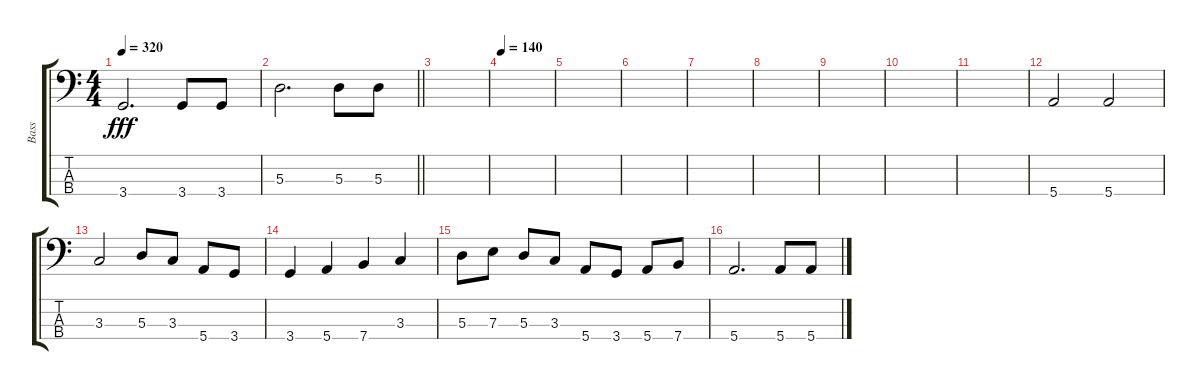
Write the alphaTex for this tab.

\track ("Bass" "Bass") {instrument electricbasspick}
\staff {score tabs}
\tuning (G2 D2 A1 E1) {hide}
\ts (4 4)
\tempo 320
\clef f4
\ks c
3.4.2{d dy fff} 3.4.8 3.4.8 |
\barLineRight lightlight
5.3.2{d} 5.3.8 5.3.8 |
|
\tempo 140
|
|
|
|
|
|
|
|
5.4.2 5.4.2 |
3.3.2 5.3.8 3.3.8 5.4.8 3.4.8 |
3.4.4 5.4.4 7.4.4 3.3.4 |
5.3.8 7.3.8 5.3.8 3.3.8 5.4.8 3.4.8 5.4.8 7.4.8 |
5.4.2{d} 5.4.8 5.4.8
